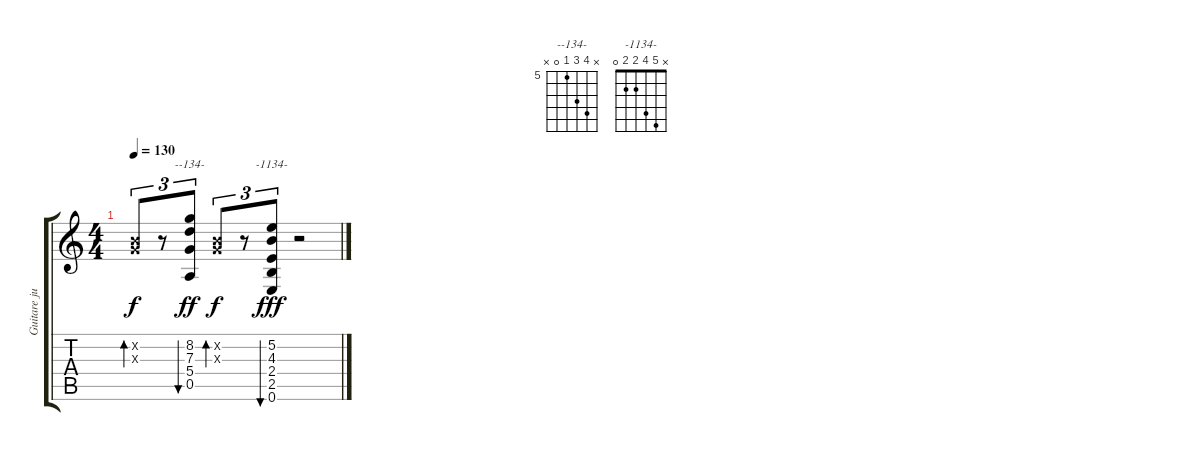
\track ("Guitare juin 2001" "Guitare ju") {instrument acousticguitarnylon}
\staff {score tabs}
\tuning (E4 B3 G3 D3 A2 E2) {hide}
\chord ("--134-" x 8 7 5 0 x) {firstfret 5}
\chord ("-1134-" x 5 4 2 2 0)
\ts (4 4)
\tempo 130
\clef g2
\ks c
(0.2{x} 0.3{x}).8{tu (3 2) bd 60 dy f} r.8{tu (3 2)} (8.2 7.3 5.4 0.5).8{tu (3 2) bu 60 ch "--134-" dy ff} (0.2{x} 0.3{x}).8{tu (3 2) bd 60 dy f} r.8{tu (3 2)} (5.2 4.3 2.4 2.5 0.6).8{tu (3 2) bu 60 ch "-1134-" dy fff} r.2
